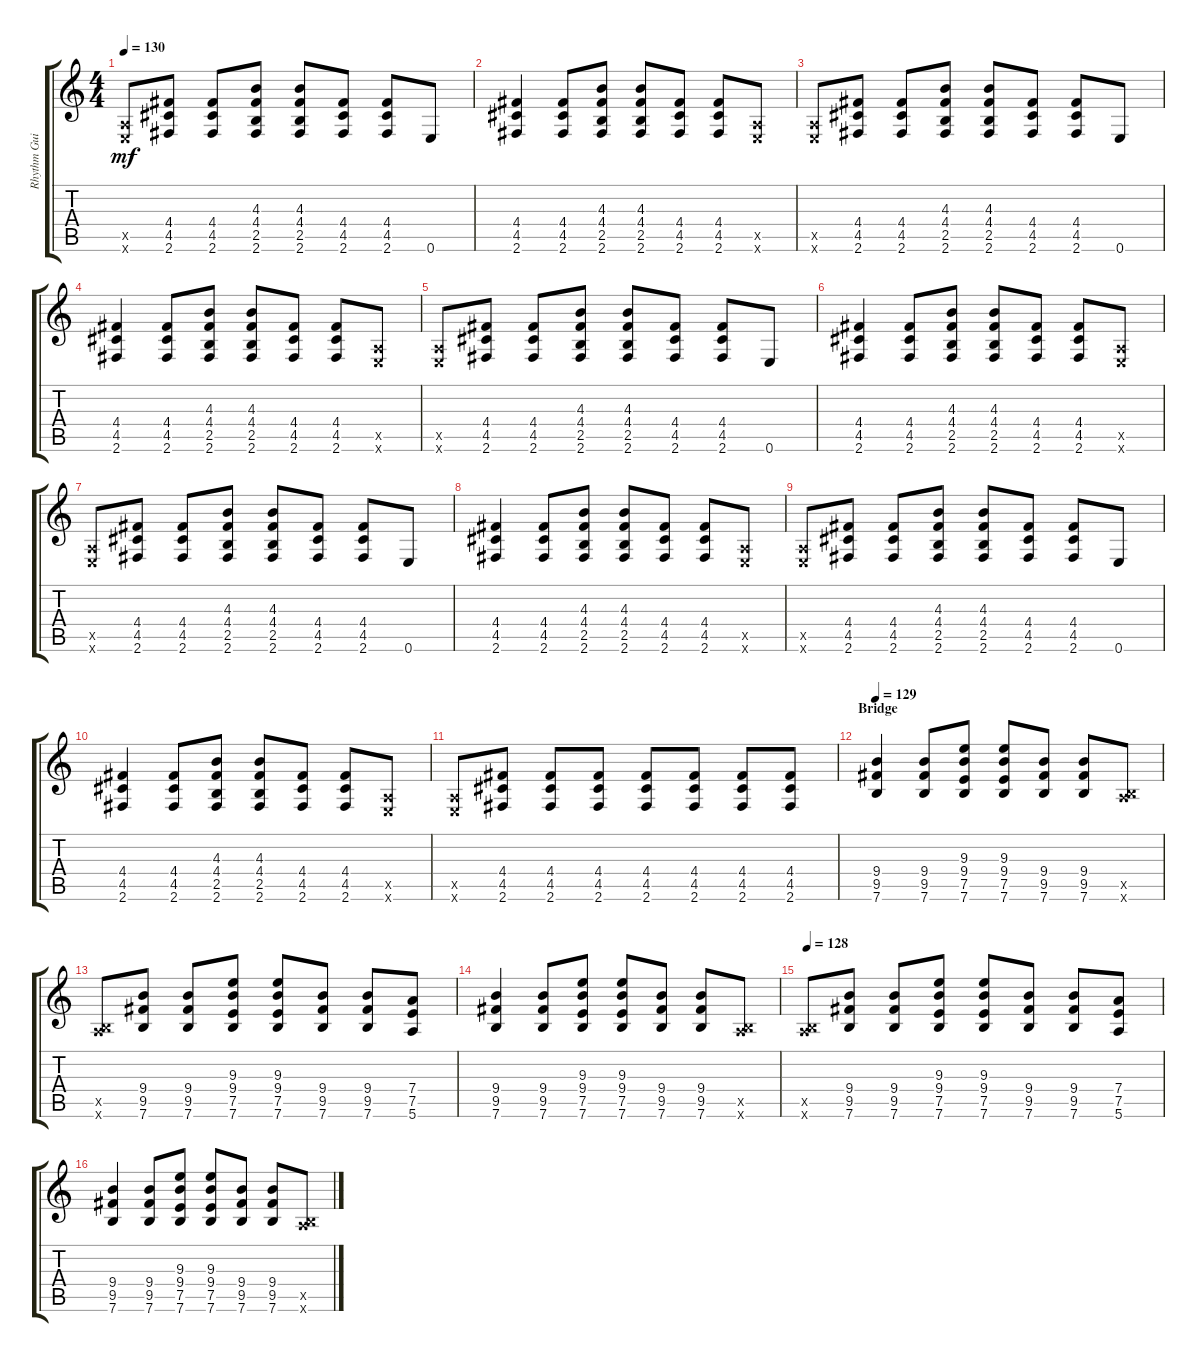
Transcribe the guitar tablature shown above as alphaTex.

\track ("Rhythm Guitar" "Rhythm Gui") {mute instrument overdrivenguitar}
\staff {score tabs}
\tuning (E4 B3 G3 D3 A2 E2) {hide}
\ts (4 4)
\tempo 130
\clef g2
\ks c
(0.5{x} 0.6{x}).8{dy mf} (4.4 4.5 2.6).8 (4.4 4.5 2.6).8 (4.3 4.4 2.5 2.6).8 (4.3 4.4 2.5 2.6).8 (4.4 4.5 2.6).8 (4.4 4.5 2.6).8 0.6.8 |
(4.4 4.5 2.6).4 (4.4 4.5 2.6).8 (4.3 4.4 2.5 2.6).8 (4.3 4.4 2.5 2.6).8 (4.4 4.5 2.6).8 (4.4 4.5 2.6).8 (0.5{x} 0.6{x}).8 |
(0.5{x} 0.6{x}).8 (4.4 4.5 2.6).8 (4.4 4.5 2.6).8 (4.3 4.4 2.5 2.6).8 (4.3 4.4 2.5 2.6).8 (4.4 4.5 2.6).8 (4.4 4.5 2.6).8 0.6.8 |
(4.4 4.5 2.6).4 (4.4 4.5 2.6).8 (4.3 4.4 2.5 2.6).8 (4.3 4.4 2.5 2.6).8 (4.4 4.5 2.6).8 (4.4 4.5 2.6).8 (0.5{x} 0.6{x}).8 |
(0.5{x} 0.6{x}).8 (4.4 4.5 2.6).8 (4.4 4.5 2.6).8 (4.3 4.4 2.5 2.6).8 (4.3 4.4 2.5 2.6).8 (4.4 4.5 2.6).8 (4.4 4.5 2.6).8 0.6.8 |
(4.4 4.5 2.6).4 (4.4 4.5 2.6).8 (4.3 4.4 2.5 2.6).8 (4.3 4.4 2.5 2.6).8 (4.4 4.5 2.6).8 (4.4 4.5 2.6).8 (0.5{x} 0.6{x}).8 |
(0.5{x} 0.6{x}).8 (4.4 4.5 2.6).8 (4.4 4.5 2.6).8 (4.3 4.4 2.5 2.6).8 (4.3 4.4 2.5 2.6).8 (4.4 4.5 2.6).8 (4.4 4.5 2.6).8 0.6.8 |
(4.4 4.5 2.6).4 (4.4 4.5 2.6).8 (4.3 4.4 2.5 2.6).8 (4.3 4.4 2.5 2.6).8 (4.4 4.5 2.6).8 (4.4 4.5 2.6).8 (0.5{x} 0.6{x}).8 |
(0.5{x} 0.6{x}).8 (4.4 4.5 2.6).8 (4.4 4.5 2.6).8 (4.3 4.4 2.5 2.6).8 (4.3 4.4 2.5 2.6).8 (4.4 4.5 2.6).8 (4.4 4.5 2.6).8 0.6.8 |
(4.4 4.5 2.6).4 (4.4 4.5 2.6).8 (4.3 4.4 2.5 2.6).8 (4.3 4.4 2.5 2.6).8 (4.4 4.5 2.6).8 (4.4 4.5 2.6).8 (0.5{x} 0.6{x}).8 |
(0.5{x} 0.6{x}).8 (4.4 4.5 2.6).8 (4.4 4.5 2.6).8 (4.4 4.5 2.6).8 (4.4 4.5 2.6).8 (4.4 4.5 2.6).8 (4.4 4.5 2.6).8 (4.4 4.5 2.6).8 |
\section ("" "Bridge")
\tempo 129
(9.4 9.5 7.6).4 (9.4 9.5 7.6).8 (9.3 9.4 7.5 7.6).8 (9.3 9.4 7.5 7.6).8 (9.4 9.5 7.6).8 (9.4 9.5 7.6).8 (0.5{x} 7.6{x}).8 |
(0.5{x} 7.6{x}).8 (9.4 9.5 7.6).8 (9.4 9.5 7.6).8 (9.3 9.4 7.5 7.6).8 (9.3 9.4 7.5 7.6).8 (9.4 9.5 7.6).8 (9.4 9.5 7.6).8 (7.4 7.5 5.6).8 |
(9.4 9.5 7.6).4 (9.4 9.5 7.6).8 (9.3 9.4 7.5 7.6).8 (9.3 9.4 7.5 7.6).8 (9.4 9.5 7.6).8 (9.4 9.5 7.6).8 (0.5{x} 7.6{x}).8 |
\tempo 128
(0.5{x} 7.6{x}).8 (9.4 9.5 7.6).8 (9.4 9.5 7.6).8 (9.3 9.4 7.5 7.6).8 (9.3 9.4 7.5 7.6).8 (9.4 9.5 7.6).8 (9.4 9.5 7.6).8 (7.4 7.5 5.6).8 |
(9.4 9.5 7.6).4 (9.4 9.5 7.6).8 (9.3 9.4 7.5 7.6).8 (9.3 9.4 7.5 7.6).8 (9.4 9.5 7.6).8 (9.4 9.5 7.6).8 (0.5{x} 7.6{x}).8
